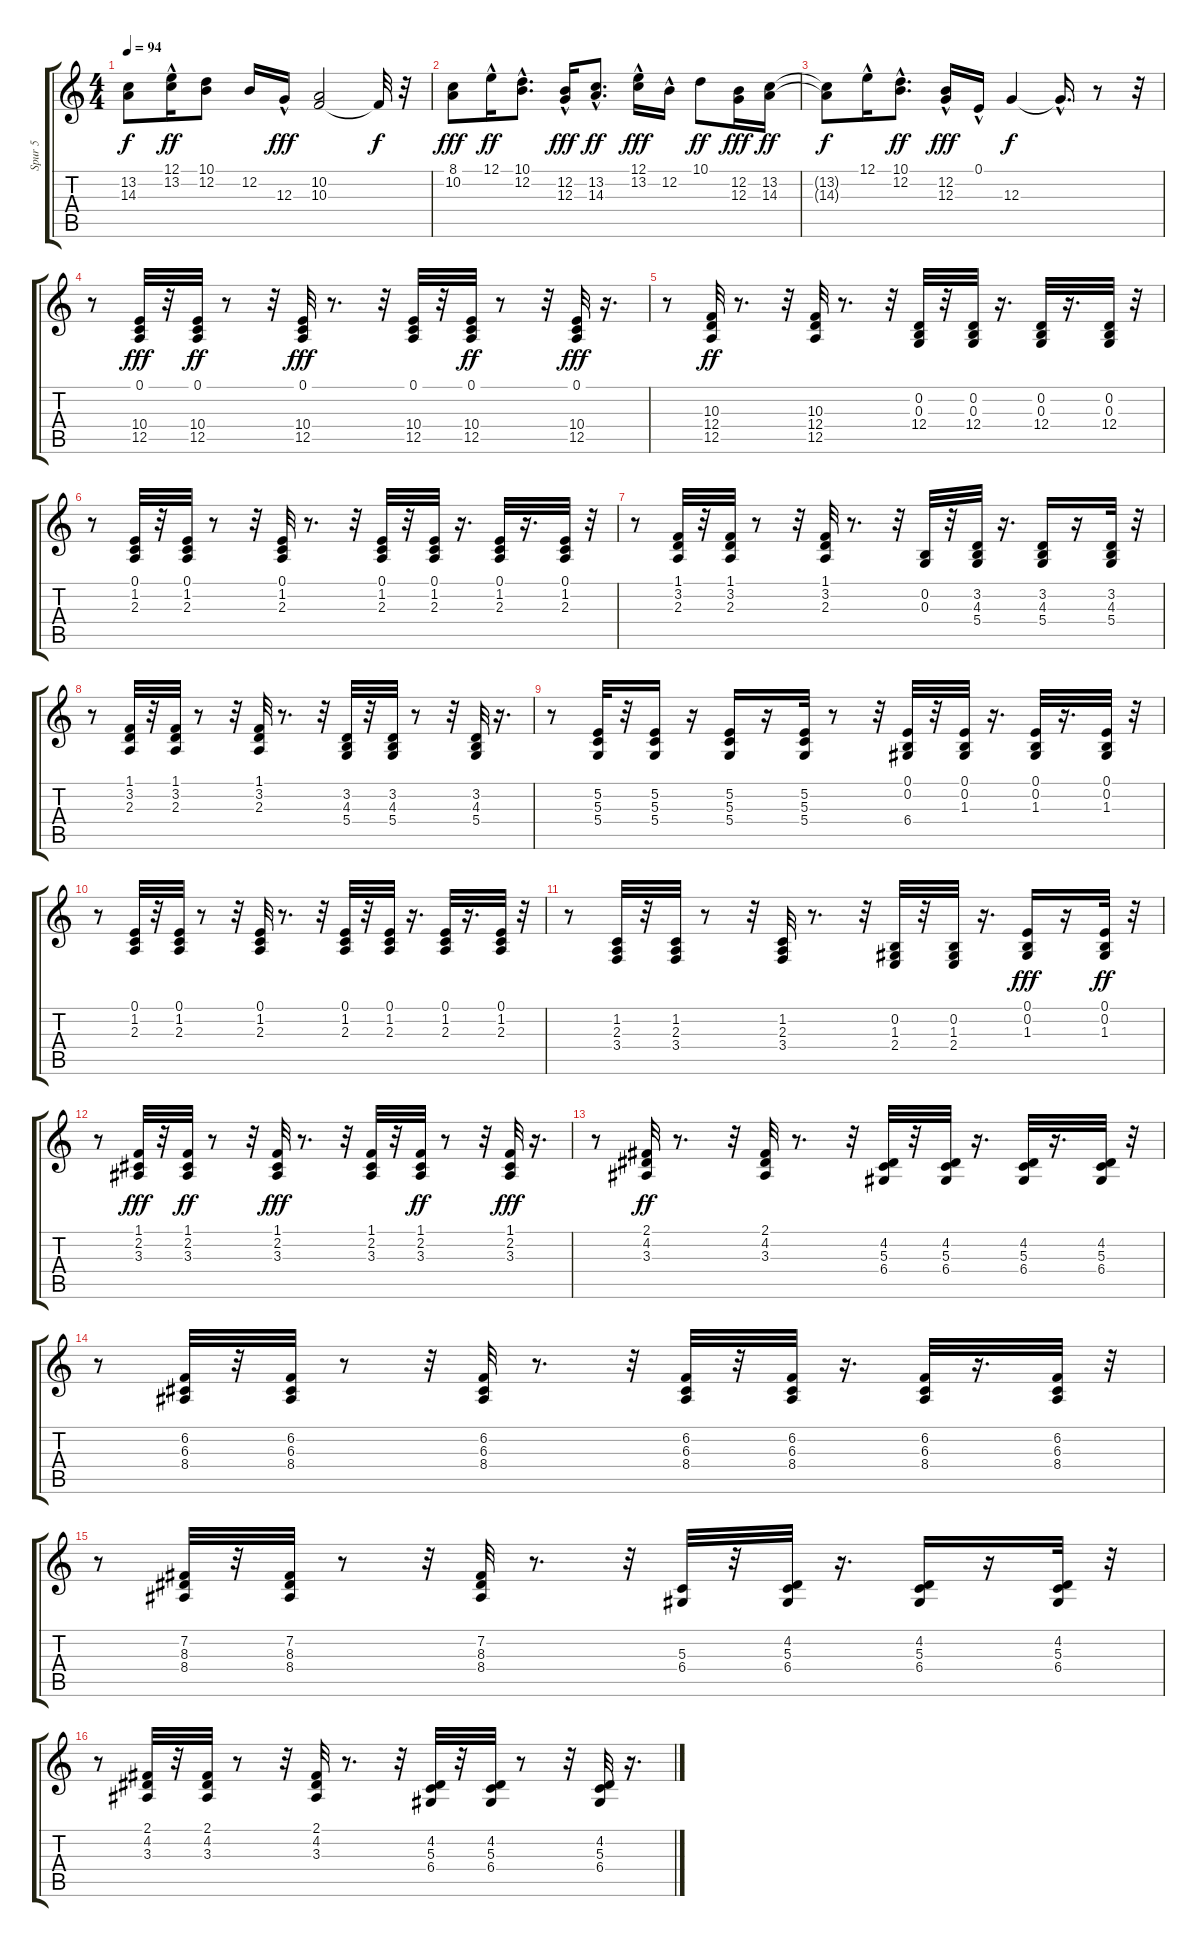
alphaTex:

\track ("Spur 5" "Spur 5") {instrument acousticgrandpiano}
\staff {score tabs}
\tuning (E4 B3 G3 D3 A2 E2) {hide}
\ts (4 4)
\tempo 94
\clef g2
\ks c
(13.2{t} 14.3{t}).8{dy f} (12.1{hac} 13.2{hac}).16{dy ff} (10.1 12.2).8 12.2.16 12.3{hac}.16{dy fff} (10.2 10.3).2 10.3{t}.32{dy f} r.32 |
(8.1 10.2).8{dy fff} 12.1{hac}.16{dy ff} (10.1{hac} 12.2{hac}).8{d} (12.2{hac} 12.3{hac}).16{dy fff} (13.2 14.3{hac}).8{d dy ff} (12.1{hac} 13.2{hac}).16{dy fff} 12.2{hac}.16 10.1.8{dy ff} (12.2 12.3).16{dy fff} (13.2 14.3).16{dy ff} |
(13.2{t} 14.3{t}).8{dy f} 12.1{hac}.16 (10.1 12.2{hac}).8{d dy ff} (12.2 12.3{hac}).16{dy fff} 0.1{hac}.16 12.3.4{dy f} 12.3{hac t}.16{d} r.8 r.32 |
r.8 (0.1 10.4 12.5).32{dy fff balance 0 instrument brightacousticpiano} r.32 (0.1 10.4 12.5).32{dy ff} r.8 r.32 (0.1 10.4 12.5).32{dy fff} r.8{d} r.32 (0.1 10.4 12.5).32 r.32 (0.1 10.4 12.5).32{dy ff} r.8 r.32 (0.1 10.4 12.5).32{dy fff} r.16{d} |
r.8 (10.3 12.4 12.5).32{dy ff} r.8{d} r.32 (10.3 12.4 12.5).32 r.8{d} r.32 (0.2 0.3 12.4).32 r.32 (0.2 0.3 12.4).32 r.16{d} (0.2 0.3 12.4).32 r.16{d} (0.2 0.3 12.4).32 r.32 |
r.8 (0.1 1.2 2.3).32 r.32 (0.1 1.2 2.3).32 r.8 r.32 (0.1 1.2 2.3).32 r.8{d} r.32 (0.1 1.2 2.3).32 r.32 (0.1 1.2 2.3).32 r.16{d} (0.1 1.2 2.3).32 r.16{d} (0.1 1.2 2.3).32 r.32 |
r.8 (1.1 3.2 2.3).32 r.32 (1.1 3.2 2.3).32 r.8 r.32 (1.1 3.2 2.3).32 r.8{d} r.32 (0.2 0.3).32 r.32 (3.2 4.3 5.4).32 r.16{d} (3.2 4.3 5.4).16 r.16 (3.2 4.3 5.4).32 r.32 |
r.8 (1.1 3.2 2.3).32 r.32 (1.1 3.2 2.3).32 r.8 r.32 (1.1 3.2 2.3).32 r.8{d} r.32 (3.2 4.3 5.4).32 r.32 (3.2 4.3 5.4).32 r.8 r.32 (3.2 4.3 5.4).32 r.16{d} |
r.8 (5.2 5.3 5.4).32 r.32 (5.2 5.3 5.4).16 r.16 (5.2 5.3 5.4).16 r.16 (5.2 5.3 5.4).32 r.8 r.32 (0.1 0.2 6.4).32 r.32 (0.1 0.2 1.3).32 r.16{d} (0.1 0.2 1.3).32 r.16{d} (0.1 0.2 1.3).32 r.32 |
r.8 (0.1 1.2 2.3).32 r.32 (0.1 1.2 2.3).32 r.8 r.32 (0.1 1.2 2.3).32 r.8{d} r.32 (0.1 1.2 2.3).32 r.32 (0.1 1.2 2.3).32 r.16{d} (0.1 1.2 2.3).32 r.16{d} (0.1 1.2 2.3).32 r.32 |
r.8 (1.2 2.3 3.4).32 r.32 (1.2 2.3 3.4).32 r.8 r.32 (1.2 2.3 3.4).32 r.8{d} r.32 (0.2 1.3 2.4).32 r.32 (0.2 1.3 2.4).32 r.16{d} (0.1 0.2 1.3).16{dy fff} r.16 (0.1 0.2 1.3).32{dy ff} r.32 |
r.8 (1.1 2.2 3.3).32{dy fff} r.32 (1.1 2.2 3.3).32{dy ff} r.8 r.32 (1.1 2.2 3.3).32{dy fff} r.8{d} r.32 (1.1 2.2 3.3).32 r.32 (1.1 2.2 3.3).32{dy ff} r.8 r.32 (1.1 2.2 3.3).32{dy fff} r.16{d} |
r.8 (2.1 4.2 3.3).32{dy ff} r.8{d} r.32 (2.1 4.2 3.3).32 r.8{d} r.32 (4.2 5.3 6.4).32 r.32 (4.2 5.3 6.4).32 r.16{d} (4.2 5.3 6.4).32 r.16{d} (4.2 5.3 6.4).32 r.32 |
r.8 (6.2 6.3 8.4).32 r.32 (6.2 6.3 8.4).32 r.8 r.32 (6.2 6.3 8.4).32 r.8{d} r.32 (6.2 6.3 8.4).32 r.32 (6.2 6.3 8.4).32 r.16{d} (6.2 6.3 8.4).32 r.16{d} (6.2 6.3 8.4).32 r.32 |
r.8 (7.2 8.3 8.4).32 r.32 (7.2 8.3 8.4).32 r.8 r.32 (7.2 8.3 8.4).32 r.8{d} r.32 (5.3 6.4).32 r.32 (4.2 5.3 6.4).32 r.16{d} (4.2 5.3 6.4).16 r.16 (4.2 5.3 6.4).32 r.32 |
r.8 (2.1 4.2 3.3).32 r.32 (2.1 4.2 3.3).32 r.8 r.32 (2.1 4.2 3.3).32 r.8{d} r.32 (4.2 5.3 6.4).32 r.32 (4.2 5.3 6.4).32 r.8 r.32 (4.2 5.3 6.4).32 r.16{d}
